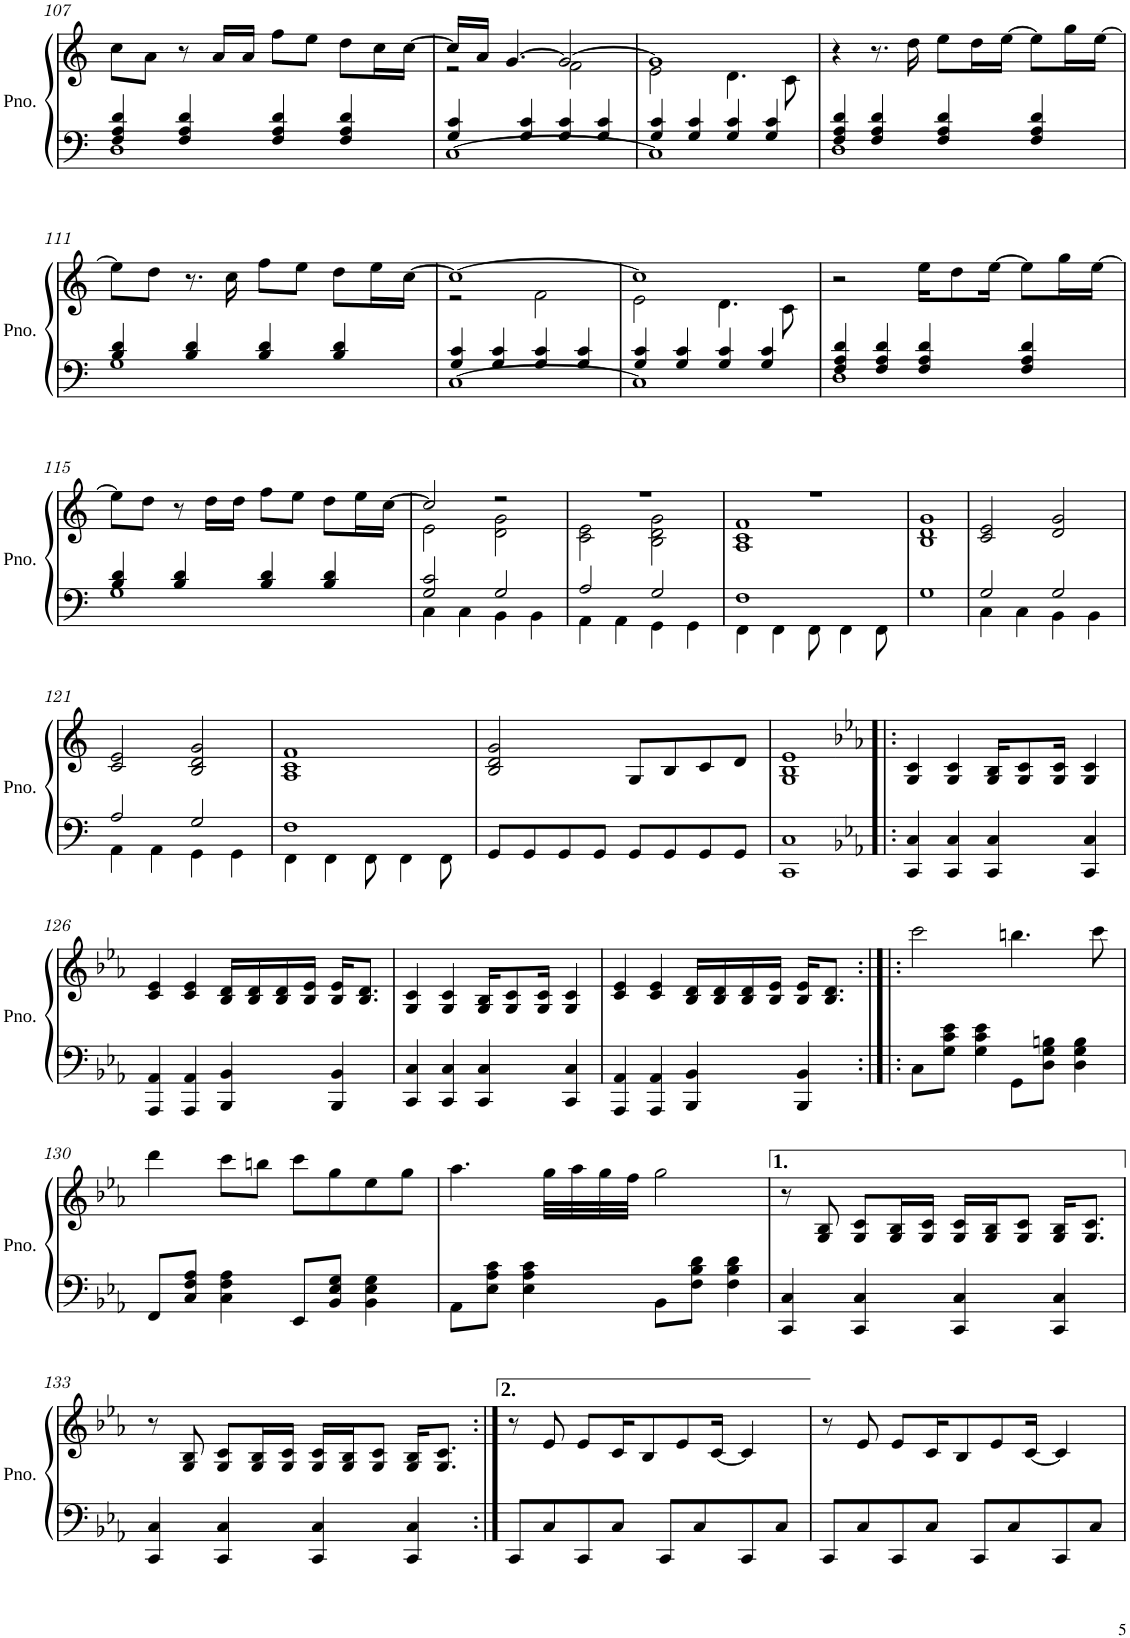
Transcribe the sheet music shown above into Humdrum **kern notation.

**kern	**kern
*part1	*part1
*staff2	*staff1
*I"Piano	*
*I'Pno.	*
!!LO:PB:g=z
*clefF4	*clefG2
*k[]	*k[]
*M4/4	*M4/4
=107	=107
*^	*
1D	4F/ 4A/ 4d/	8cc\L
.	.	8a\J
.	4F/ 4A/ 4d/	8r
.	.	16a/LL
.	.	16a/JJ
.	4F/ 4A/ 4d/	8ff\L
.	.	8ee\J
.	4F/ 4A/ 4d/	8dd\L
.	.	16cc\L
.	.	[16cc\JJ
=108	=108	=108
*	*	*^
[1C	4G/ 4c/	16cc/LL]	2r
.	.	16a/JJ	.
.	.	[4.g/	.
.	4G/ 4c/	.	.
.	4G/ 4c/	2g/_	2f\
.	4G/ 4c/	.	.
=109	=109	=109	=109
1C]	4G/ 4c/	1g]	2e\
.	4G/ 4c/	.	.
.	4G/ 4c/	.	4.d\
.	4G/ 4c/	.	.
.	.	.	8c\
*	*	*v	*v
=110	=110	=110
1D	4F/ 4A/ 4d/	4r
.	4F/ 4A/ 4d/	8.r
.	.	16dd\
.	4F/ 4A/ 4d/	8ee\L
.	.	16dd\L
.	.	[16ee\JJ
.	4F/ 4A/ 4d/	8ee\L]
.	.	16gg\L
.	.	[16ee\JJ
!!LO:LB:g=z
=111	=111	=111
1G	4B/ 4d/	8ee\L]
.	.	8dd\J
.	4B/ 4d/	8.r
.	.	16cc\
.	4B/ 4d/	8ff\L
.	.	8ee\J
.	4B/ 4d/	8dd\L
.	.	16ee\L
.	.	[16cc\JJ
=112	=112	=112
*	*	*^
[1C	4G/ 4c/	1cc_	2r
.	4G/ 4c/	.	.
.	4G/ 4c/	.	2f\
.	4G/ 4c/	.	.
=113	=113	=113	=113
1C]	4G/ 4c/	1cc]	2e\
.	4G/ 4c/	.	.
.	4G/ 4c/	.	4.d\
.	4G/ 4c/	.	.
.	.	.	8c\
*	*	*v	*v
=114	=114	=114
1D	4F/ 4A/ 4d/	2r
.	4F/ 4A/ 4d/	.
.	4F/ 4A/ 4d/	16ee\KL
.	.	8dd\
.	.	[16ee\Jk
.	4F/ 4A/ 4d/	8ee\L]
.	.	16gg\L
.	.	[16ee\JJ
!!LO:LB:g=z
=115	=115	=115
1G	4B/ 4d/	8ee\L]
.	.	8dd\J
.	4B/ 4d/	8r
.	.	16dd\LL
.	.	16dd\JJ
.	4B/ 4d/	8ff\L
.	.	8ee\J
.	4B/ 4d/	8dd\L
.	.	16ee\L
.	.	[16cc\JJ
=116	=116	=116
*	*	*^
2G/ 2c/	4C\	2cc/]	2e\
.	4C\	.	.
2G/	4BB\	2r	2d\ 2g\
.	4BB\	.	.
=117	=117	=117	=117
2A/	4AA\	1r	2c\ 2e\
.	4AA\	.	.
2G/	4GG\	.	2B\ 2d\ 2g\
.	4GG\	.	.
=118	=118	=118	=118
1F	4FF\	1r	1A 1c 1f
.	4FF\	.	.
.	8FF\	.	.
.	4FF\	.	.
.	8FF\	.	.
*v	*v	*	*
*	*v	*v
=119	=119
1G	1B 1d 1g
=120	=120
*^	*
2G/	4C\	2c/ 2e/
.	4C\	.
2G/	4BB\	2d/ 2g/
.	4BB\	.
!!LO:LB:g=z
=121	=121	=121
2A/	4AA\	2c/ 2e/
.	4AA\	.
2G/	4GG\	2B/ 2d/ 2g/
.	4GG\	.
=122	=122	=122
1F	4FF\	1A 1c 1f
.	4FF\	.
.	8FF\	.
.	4FF\	.
.	8FF\	.
*v	*v	*
=123	=123
8GG/L	2B/ 2d/ 2g/
8GG/	.
8GG/	.
8GG/J	.
8GG/L	8G/L
8GG/	8B/
8GG/	8c/
8GG/J	8d/J
=124	=124
1CC 1C	1G 1B 1e
=125!|:	=125!|:
*k[b-e-a-]	*k[b-e-a-]
4CC/ 4C/	4G/ 4c/
4CC/ 4C/	4G/ 4c/
4CC/ 4C/	16G/ 16B-/KL
.	8G/ 8c/
.	16G/ 16c/Jk
4CC/ 4C/	4G/ 4c/
!!LO:LB:g=z
=126	=126
4AAA-/ 4AA-/	4c/ 4e-/
4AAA-/ 4AA-/	4c/ 4e-/
4BBB-/ 4BB-/	16B-/ 16d/LL
.	16B-/ 16d/
.	16B-/ 16d/
.	16B-/ 16e-/JJ
4BBB-/ 4BB-/	16B-/ 16e-/KL
.	8.B-/ 8.d/J
=127	=127
4CC/ 4C/	4G/ 4c/
4CC/ 4C/	4G/ 4c/
4CC/ 4C/	16G/ 16B-/KL
.	8G/ 8c/
.	16G/ 16c/Jk
4CC/ 4C/	4G/ 4c/
=128	=128
4AAA-/ 4AA-/	4c/ 4e-/
4AAA-/ 4AA-/	4c/ 4e-/
4BBB-/ 4BB-/	16B-/ 16d/LL
.	16B-/ 16d/
.	16B-/ 16d/
.	16B-/ 16e-/JJ
4BBB-/ 4BB-/	16B-/ 16e-/KL
.	8.B-/ 8.d/J
=129:|!|:	=129:|!|:
8C\L	2ccc\
8G\ 8c\ 8e-\J	.
4G\ 4c\ 4e-\	.
8GG\L	4.bbn\
8D\ 8G\ 8Bn\J	.
4D\ 4G\ 4B\	.
.	8ccc\
!!LO:LB:g=z
=130	=130
8FF/L	4ddd\
8C/ 8F/ 8A-/J	.
4C\ 4F\ 4A-\	8ccc\L
.	8bbn\J
8EE-/L	8ccc\L
8BB-/ 8E-/ 8G/J	8gg\
4BB-\ 4E-\ 4G\	8ee-\
.	8gg\J
=131	=131
8AA-\L	4.aa-\
8E-\ 8A-\ 8c\J	.
4E-\ 4A-\ 4c\	.
.	32gg\LLL
.	32aa-\
.	32gg\
.	32ff\JJJ
8BB-\L	2gg\
8F\ 8B-\ 8d\J	.
4F\ 4B-\ 4d\	.
=132	=132
4CC/ 4C/	8r
.	8G/ 8B-/
4CC/ 4C/	8G/ 8c/L
.	16G/ 16B-/L
.	16G/ 16c/JJ
4CC/ 4C/	16G/ 16c/LL
.	16G/ 16B-/J
.	8G/ 8c/J
4CC/ 4C/	16G/ 16B-/KL
.	8.G/ 8.c/J
!!LO:LB:g=z
=133	=133
4CC/ 4C/	8r
.	8G/ 8B-/
4CC/ 4C/	8G/ 8c/L
.	16G/ 16B-/L
.	16G/ 16c/JJ
4CC/ 4C/	16G/ 16c/LL
.	16G/ 16B-/J
.	8G/ 8c/J
4CC/ 4C/	16G/ 16B-/KL
.	8.G/ 8.c/J
=134:|!	=134:|!
8CC/L	8r
8C/	8e-/
8CC/	8e-/L
8C/J	16c/K
.	8B-/
8CC/L	.
.	8e-/
8C/	.
.	[16c/Jk
8CC/	4c/]
8C/J	.
=135	=135
8CC/L	8r
8C/	8e-/
8CC/	8e-/L
8C/J	16c/K
.	8B-/
8CC/L	.
.	8e-/
8C/	.
.	[16c/Jk
8CC/	4c/]
8C/J	.
=	=
*-	*-
